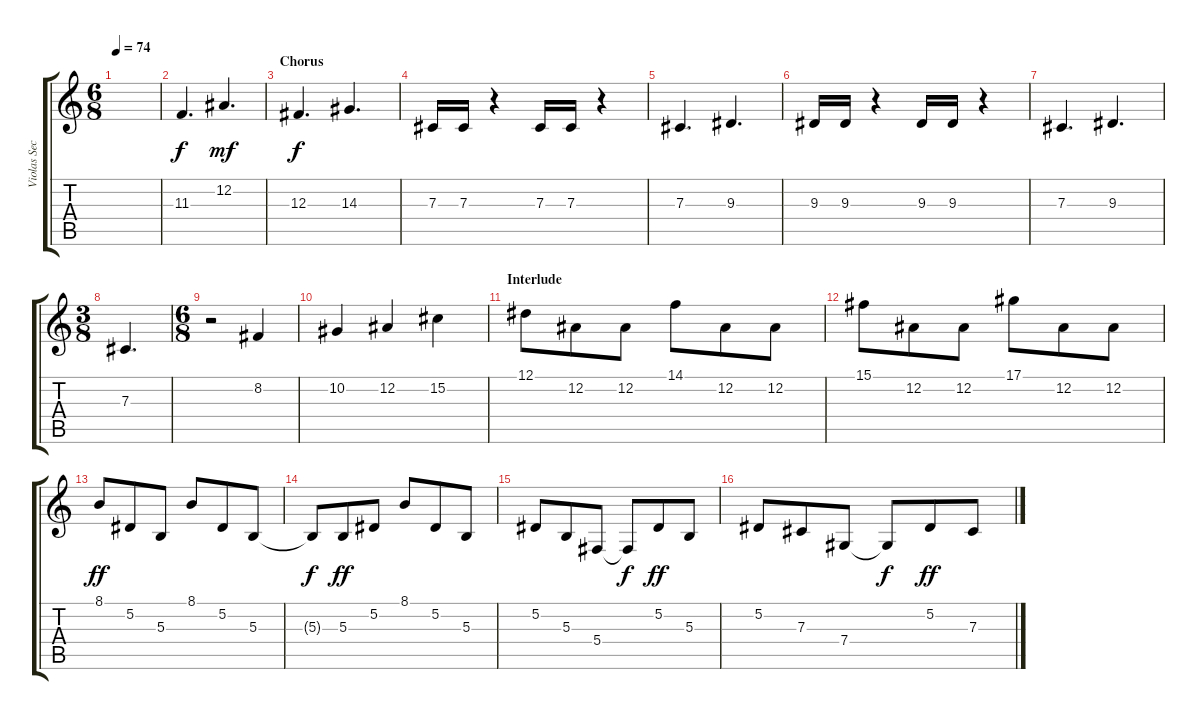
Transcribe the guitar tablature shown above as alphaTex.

\track ("Violas Section (SF Symphony)" "Violas Sec") {instrument stringensemble1}
\staff {score tabs}
\tuning (Eb4 Bb3 Gb3 Db3 Ab2 Eb2) {hide}
\ts (6 8)
\tempo 74
\clef g2
\ks c
|
11.3.4{d} 12.2.4{d dy mf} |
\section ("" "Chorus")
12.3.4{d dy f} 14.3.4{d} |
7.3.16 7.3.16 r.4 7.3.16 7.3.16 r.4 |
7.3.4{d} 9.3.4{d} |
9.3.16 9.3.16 r.4 9.3.16 9.3.16 r.4 |
7.3.4{d} 9.3.4{d} |
\ts (3 8)
7.3.4{d} |
\ts (6 8)
r.2 8.2.4 |
10.2.4 12.2.4 15.2.4 |
\section ("" "Interlude")
12.1.8 12.2.8 12.2.8 14.1.8 12.2.8 12.2.8 |
15.1.8 12.2.8 12.2.8 17.1.8 12.2.8 12.2.8 |
8.1.8{dy ff} 5.2.8 5.3.8 8.1.8 5.2.8 5.3.8 |
5.3{t}.8{dy f} 5.3.8{dy ff} 5.2.8 8.1.8 5.2.8 5.3.8 |
5.2.8 5.3.8 5.4.8 5.4{t}.8{dy f} 5.2.8{dy ff} 5.3.8 |
5.2.8 7.3.8 7.4.8 7.4{t}.8{dy f} 5.2.8{dy ff} 7.3.8
